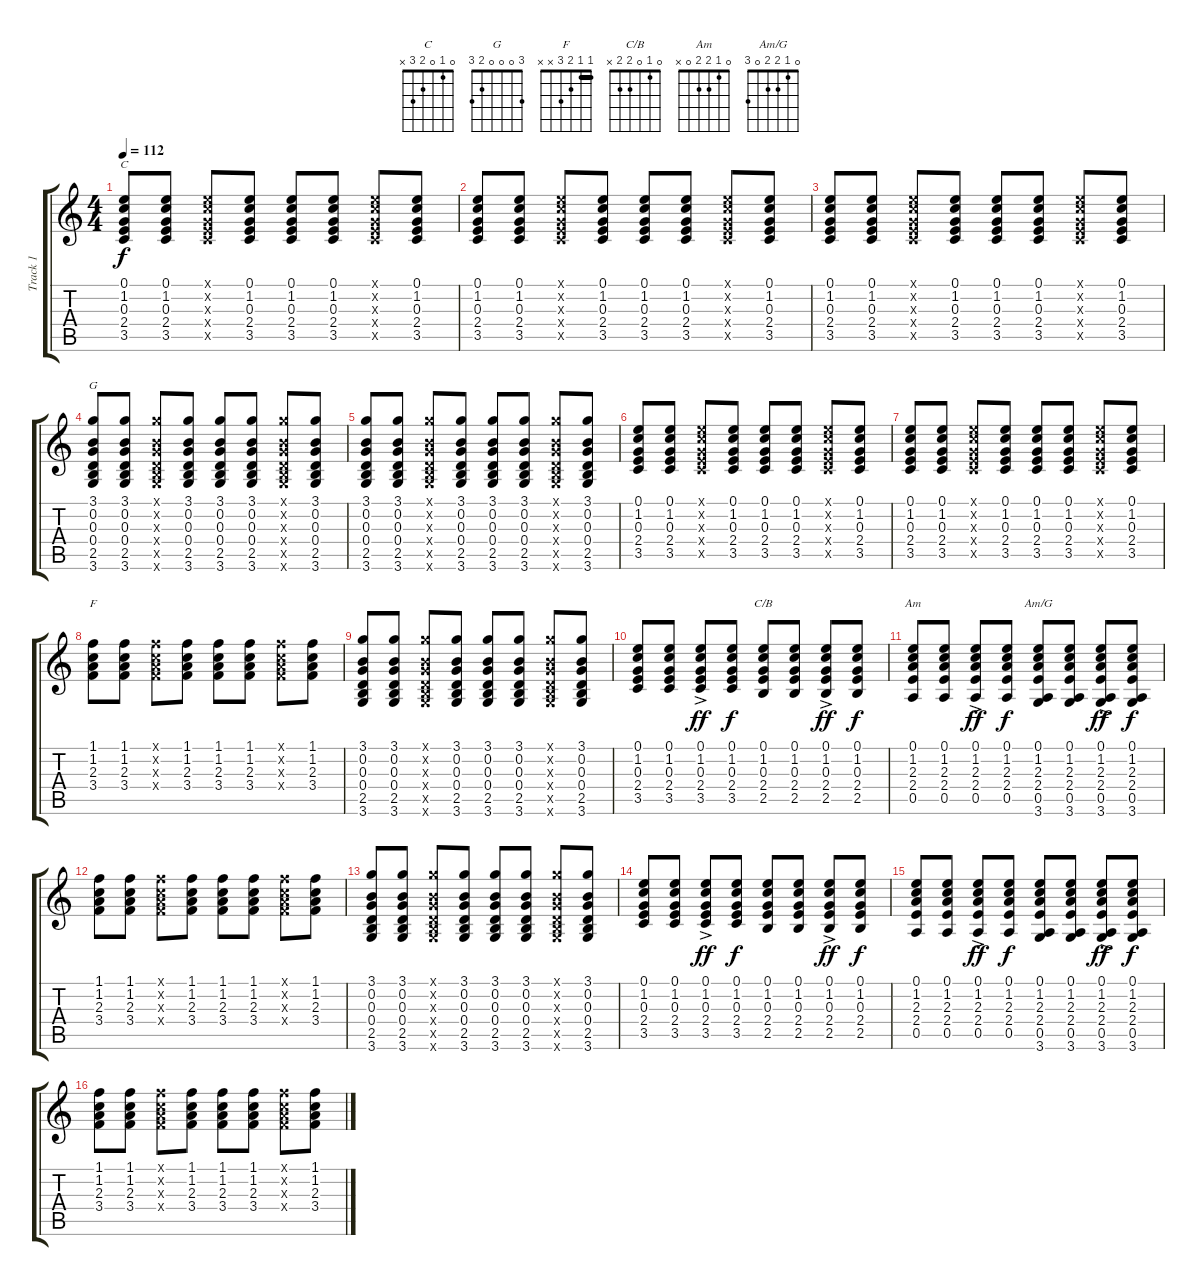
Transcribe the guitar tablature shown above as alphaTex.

\track ("Track 1" "Track 1") {instrument acousticguitarsteel}
\staff {score tabs}
\tuning (E4 B3 G3 D3 A2 E2) {hide}
\chord ("C" 0 1 0 2 3 x)
\chord ("G" 3 0 0 0 2 3)
\chord ("F" 1 1 2 3 x x) {barre 1}
\chord ("C/B" 0 1 0 2 2 x)
\chord ("Am" 0 1 2 2 0 x)
\chord ("Am/G" 0 1 2 2 0 3)
\ts (4 4)
\tempo 112
\clef g2
\ks c
(0.1 1.2 0.3 2.4 3.5).8{ch "C" dy f} (0.1 1.2 0.3 2.4 3.5).8 (0.1{x} 1.2{x} 0.3{x} 2.4{x} 3.5{x}).8 (0.1 1.2 0.3 2.4 3.5).8 (0.1 1.2 0.3 2.4 3.5).8 (0.1 1.2 0.3 2.4 3.5).8 (0.1{x} 1.2{x} 0.3{x} 2.4{x} 3.5{x}).8 (0.1 1.2 0.3 2.4 3.5).8 |
(0.1 1.2 0.3 2.4 3.5).8 (0.1 1.2 0.3 2.4 3.5).8 (0.1{x} 1.2{x} 0.3{x} 2.4{x} 3.5{x}).8 (0.1 1.2 0.3 2.4 3.5).8 (0.1 1.2 0.3 2.4 3.5).8 (0.1 1.2 0.3 2.4 3.5).8 (0.1{x} 1.2{x} 0.3{x} 2.4{x} 3.5{x}).8 (0.1 1.2 0.3 2.4 3.5).8 |
(0.1 1.2 0.3 2.4 3.5).8 (0.1 1.2 0.3 2.4 3.5).8 (0.1{x} 1.2{x} 0.3{x} 2.4{x} 3.5{x}).8 (0.1 1.2 0.3 2.4 3.5).8 (0.1 1.2 0.3 2.4 3.5).8 (0.1 1.2 0.3 2.4 3.5).8 (0.1{x} 1.2{x} 0.3{x} 2.4{x} 3.5{x}).8 (0.1 1.2 0.3 2.4 3.5).8 |
(3.1 0.2 0.3 0.4 2.5 3.6).8{ch "G"} (3.1 0.2 0.3 0.4 2.5 3.6).8 (3.1{x} 0.2{x} 0.3{x} 0.4{x} 2.5{x} 3.6{x}).8 (3.1 0.2 0.3 0.4 2.5 3.6).8 (3.1 0.2 0.3 0.4 2.5 3.6).8 (3.1 0.2 0.3 0.4 2.5 3.6).8 (3.1{x} 0.2{x} 0.3{x} 0.4{x} 2.5{x} 3.6{x}).8 (3.1 0.2 0.3 0.4 2.5 3.6).8 |
(3.1 0.2 0.3 0.4 2.5 3.6).8 (3.1 0.2 0.3 0.4 2.5 3.6).8 (3.1{x} 0.2{x} 0.3{x} 0.4{x} 2.5{x} 3.6{x}).8 (3.1 0.2 0.3 0.4 2.5 3.6).8 (3.1 0.2 0.3 0.4 2.5 3.6).8 (3.1 0.2 0.3 0.4 2.5 3.6).8 (3.1{x} 0.2{x} 0.3{x} 0.4{x} 2.5{x} 3.6{x}).8 (3.1 0.2 0.3 0.4 2.5 3.6).8 |
(0.1 1.2 0.3 2.4 3.5).8 (0.1 1.2 0.3 2.4 3.5).8 (0.1{x} 1.2{x} 0.3{x} 2.4{x} 3.5{x}).8 (0.1 1.2 0.3 2.4 3.5).8 (0.1 1.2 0.3 2.4 3.5).8 (0.1 1.2 0.3 2.4 3.5).8 (0.1{x} 1.2{x} 0.3{x} 2.4{x} 3.5{x}).8 (0.1 1.2 0.3 2.4 3.5).8 |
(0.1 1.2 0.3 2.4 3.5).8 (0.1 1.2 0.3 2.4 3.5).8 (0.1{x} 1.2{x} 0.3{x} 2.4{x} 3.5{x}).8 (0.1 1.2 0.3 2.4 3.5).8 (0.1 1.2 0.3 2.4 3.5).8 (0.1 1.2 0.3 2.4 3.5).8 (0.1{x} 1.2{x} 0.3{x} 2.4{x} 3.5{x}).8 (0.1 1.2 0.3 2.4 3.5).8 |
(1.1 1.2 2.3 3.4).8{ch "F"} (1.1 1.2 2.3 3.4).8 (1.1{x} 1.2{x} 2.3{x} 3.4{x}).8 (1.1 1.2 2.3 3.4).8 (1.1 1.2 2.3 3.4).8 (1.1 1.2 2.3 3.4).8 (1.1{x} 1.2{x} 2.3{x} 3.4{x}).8 (1.1 1.2 2.3 3.4).8 |
(3.1 0.2 0.3 0.4 2.5 3.6).8 (3.1 0.2 0.3 0.4 2.5 3.6).8 (3.1{x} 0.2{x} 0.3{x} 0.4{x} 2.5{x} 3.6{x}).8 (3.1 0.2 0.3 0.4 2.5 3.6).8 (3.1 0.2 0.3 0.4 2.5 3.6).8 (3.1 0.2 0.3 0.4 2.5 3.6).8 (3.1{x} 0.2{x} 0.3{x} 0.4{x} 2.5{x} 3.6{x}).8 (3.1 0.2 0.3 0.4 2.5 3.6).8 |
(0.1 1.2 0.3 2.4 3.5).8 (0.1 1.2 0.3 2.4 3.5).8 (0.1{ac} 1.2{ac} 0.3{ac} 2.4{ac} 3.5{ac}).8{dy ff} (0.1 1.2 0.3 2.4 3.5).8{dy f} (0.1 1.2 0.3 2.4 2.5).8{ch "C/B"} (0.1 1.2 0.3 2.4 2.5).8 (0.1{ac} 1.2{ac} 0.3{ac} 2.4{ac} 2.5{ac}).8{dy ff} (0.1 1.2 0.3 2.4 2.5).8{dy f} |
(0.1 1.2 2.3 2.4 0.5).8{ch "Am"} (0.1 1.2 2.3 2.4 0.5).8 (0.1{ac} 1.2{ac} 2.3{ac} 2.4{ac} 0.5{ac}).8{dy ff} (0.1 1.2 2.3 2.4 0.5).8{dy f} (0.1 1.2 2.3 2.4 0.5 3.6).8{ch "Am/G"} (0.1 1.2 2.3 2.4 0.5 3.6).8 (0.1{ac} 1.2{ac} 2.3{ac} 2.4{ac} 0.5{ac} 3.6{ac}).8{dy ff} (0.1 1.2 2.3 2.4 0.5 3.6).8{dy f} |
(1.1 1.2 2.3 3.4).8 (1.1 1.2 2.3 3.4).8 (1.1{x} 1.2{x} 2.3{x} 3.4{x}).8 (1.1 1.2 2.3 3.4).8 (1.1 1.2 2.3 3.4).8 (1.1 1.2 2.3 3.4).8 (1.1{x} 1.2{x} 2.3{x} 3.4{x}).8 (1.1 1.2 2.3 3.4).8 |
(3.1 0.2 0.3 0.4 2.5 3.6).8 (3.1 0.2 0.3 0.4 2.5 3.6).8 (3.1{x} 0.2{x} 0.3{x} 0.4{x} 2.5{x} 3.6{x}).8 (3.1 0.2 0.3 0.4 2.5 3.6).8 (3.1 0.2 0.3 0.4 2.5 3.6).8 (3.1 0.2 0.3 0.4 2.5 3.6).8 (3.1{x} 0.2{x} 0.3{x} 0.4{x} 2.5{x} 3.6{x}).8 (3.1 0.2 0.3 0.4 2.5 3.6).8 |
(0.1 1.2 0.3 2.4 3.5).8 (0.1 1.2 0.3 2.4 3.5).8 (0.1{ac} 1.2{ac} 0.3{ac} 2.4{ac} 3.5{ac}).8{dy ff} (0.1 1.2 0.3 2.4 3.5).8{dy f} (0.1 1.2 0.3 2.4 2.5).8 (0.1 1.2 0.3 2.4 2.5).8 (0.1{ac} 1.2{ac} 0.3{ac} 2.4{ac} 2.5{ac}).8{dy ff} (0.1 1.2 0.3 2.4 2.5).8{dy f} |
(0.1 1.2 2.3 2.4 0.5).8 (0.1 1.2 2.3 2.4 0.5).8 (0.1{ac} 1.2{ac} 2.3{ac} 2.4{ac} 0.5{ac}).8{dy ff} (0.1 1.2 2.3 2.4 0.5).8{dy f} (0.1 1.2 2.3 2.4 0.5 3.6).8 (0.1 1.2 2.3 2.4 0.5 3.6).8 (0.1{ac} 1.2{ac} 2.3{ac} 2.4{ac} 0.5{ac} 3.6{ac}).8{dy ff} (0.1 1.2 2.3 2.4 0.5 3.6).8{dy f} |
(1.1 1.2 2.3 3.4).8 (1.1 1.2 2.3 3.4).8 (1.1{x} 1.2{x} 2.3{x} 3.4{x}).8 (1.1 1.2 2.3 3.4).8 (1.1 1.2 2.3 3.4).8 (1.1 1.2 2.3 3.4).8 (1.1{x} 1.2{x} 2.3{x} 3.4{x}).8 (1.1 1.2 2.3 3.4).8
